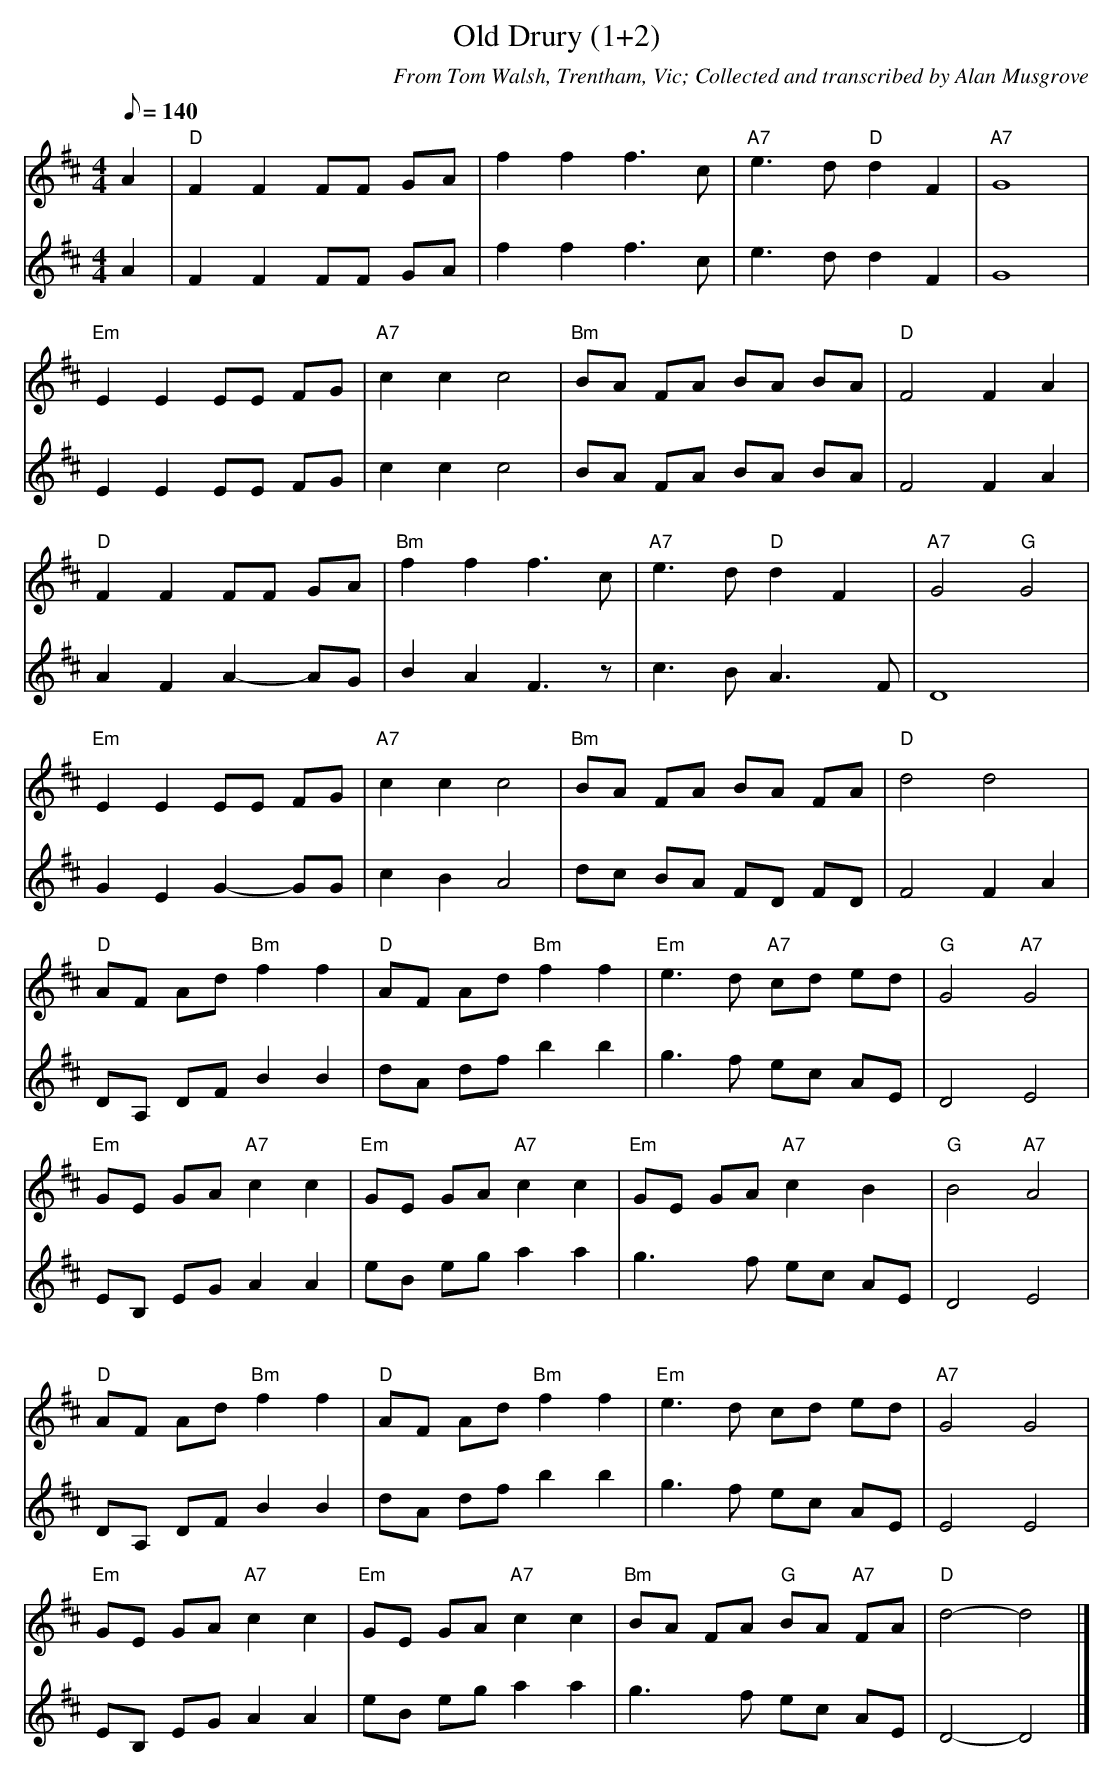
X:1
T:Old Drury (1+2)
C:From Tom Walsh, Trentham, Vic; Collected and transcribed by Alan Musgrove
M:4/4
L:1/8
Q:140
K:D
V:1
A2|"D"F2F2FF GA|f2f2f3c|"A7"e3d"D"d2F2|"A7"G8|
"Em"E2E2EE FG|"A7"c2c2c4|"Bm"BA FA BA BA|"D"F4F2A2|
"D"F2F2FF GA|"Bm"f2f2f3c|"A7"e3d"D"d2F2|"A7"G4"G"G4|
"Em"E2E2EE FG|"A7"c2c2c4|"Bm"BA FA BA FA|"D"d4d4|
"D"AF Ad"Bm"f2f2|"D"AF Ad "Bm"f2f2|"Em"e3d "A7"cd ed|"G"G4"A7"G4|
"Em"GE GA "A7"c2c2|"Em"GE GA "A7"c2c2|"Em"GE GA "A7"c2B2|"G"B4"A7"A4|
"D"AF Ad"Bm"f2f2|"D"AF Ad"Bm"f2f2|"Em"e3d cd ed|"A7"G4G4|
"Em"GE GA "A7"c2c2|"Em"GE GA "A7"c2c2|"Bm"BA FA "G"BA "A7"FA|"D"d4-d4|]
V:2
A2|F2F2FF GA|f2f2f3c|e3dd2F2|G8|
E2E2EE FG|c2c2c4|BA FA BA BA|F4F2A2|
A2F2A2-AG|B2A2F3z|c3BA3F|D8|
G2E2G2-GG|c2B2A4|dc BA FD FD|F4F2A2|
DA, DFB2B2|dA dfb2b2|g3f ec AE|D4E4|
EB, EGA2A2|eB eg a2a2|g3f ec AE|D4E4|
DA, DFB2B2|dA dfb2b2|g3f ec AE|E4E4|
EB, EGA2A2|eB eg a2a2|g3f ec AE|D4-D4|]
